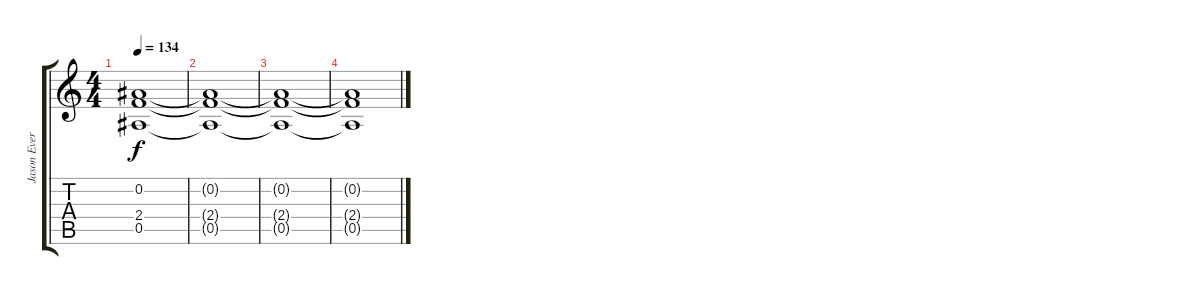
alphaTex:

\track ("Jason Everman" "Jason Ever") {instrument distortionguitar}
\staff {score tabs}
\tuning (Eb4 Bb3 G3 Eb3 Bb2 Eb2) {hide}
\ts (4 4)
\tempo 134
\clef g2
\ks c
(0.2 2.4 0.5).1{dy f} |
(0.2{t} 2.4{t} 0.5{t}).1 |
(0.2{t} 2.4{t} 0.5{t}).1 |
(0.2{t} 2.4{t} 0.5{t}).1
